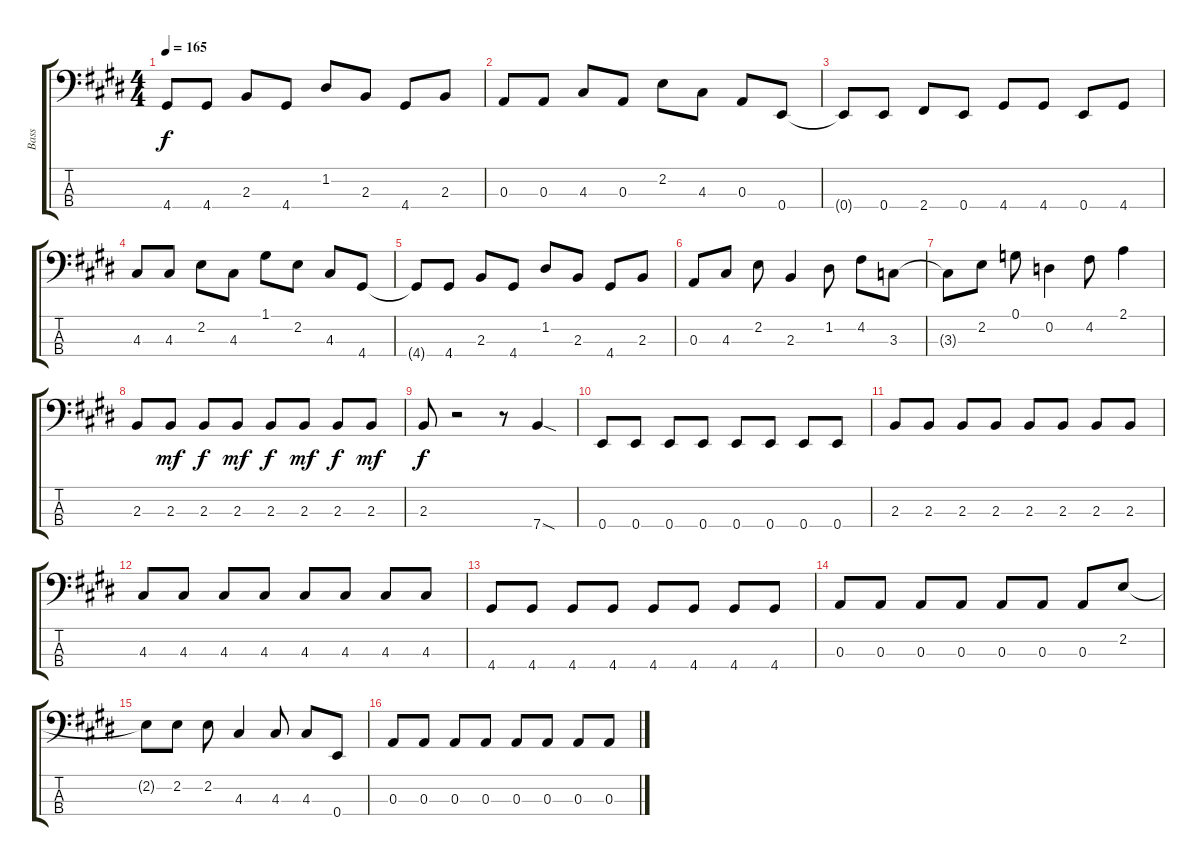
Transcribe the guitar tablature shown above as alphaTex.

\track ("Bass" "Bass") {instrument synthbass2}
\staff {score tabs}
\tuning (G2 D2 A1 E1) {hide}
\ts (4 4)
\tempo 165
\clef f4
\ks e
4.4{t}.8{dy f} 4.4.8 2.3.8 4.4.8 1.2.8 2.3.8 4.4.8 2.3.8 |
0.3.8 0.3.8 4.3.8 0.3.8 2.2.8 4.3.8 0.3.8 0.4.8 |
0.4{t}.8 0.4.8 2.4.8 0.4.8 4.4.8 4.4.8 0.4.8 4.4.8 |
4.3.8 4.3.8 2.2.8 4.3.8 1.1.8 2.2.8 4.3.8 4.4.8 |
4.4{t}.8 4.4.8 2.3.8 4.4.8 1.2.8 2.3.8 4.4.8 2.3.8 |
0.3.8 4.3.8 2.2.8 2.3.4 1.2.8 4.2.8 3.3.8 |
3.3{t}.8 2.2.8 0.1.8 0.2.4 4.2.8 2.1.4 |
2.3.8 2.3.8{dy mf} 2.3.8{dy f} 2.3.8{dy mf} 2.3.8{dy f} 2.3.8{dy mf} 2.3.8{dy f} 2.3.8{dy mf} |
2.3.8{dy f} r.2 r.8 7.4{sod}.4 |
0.4.8 0.4.8 0.4.8 0.4.8 0.4.8 0.4.8 0.4.8 0.4.8 |
2.3.8 2.3.8 2.3.8 2.3.8 2.3.8 2.3.8 2.3.8 2.3.8 |
4.3.8 4.3.8 4.3.8 4.3.8 4.3.8 4.3.8 4.3.8 4.3.8 |
4.4.8 4.4.8 4.4.8 4.4.8 4.4.8 4.4.8 4.4.8 4.4.8 |
0.3.8 0.3.8 0.3.8 0.3.8 0.3.8 0.3.8 0.3.8 2.2.8 |
2.2{t}.8 2.2.8 2.2.8 4.3.4 4.3.8 4.3.8 0.4.8 |
0.3.8 0.3.8 0.3.8 0.3.8 0.3.8 0.3.8 0.3.8 0.3.8
